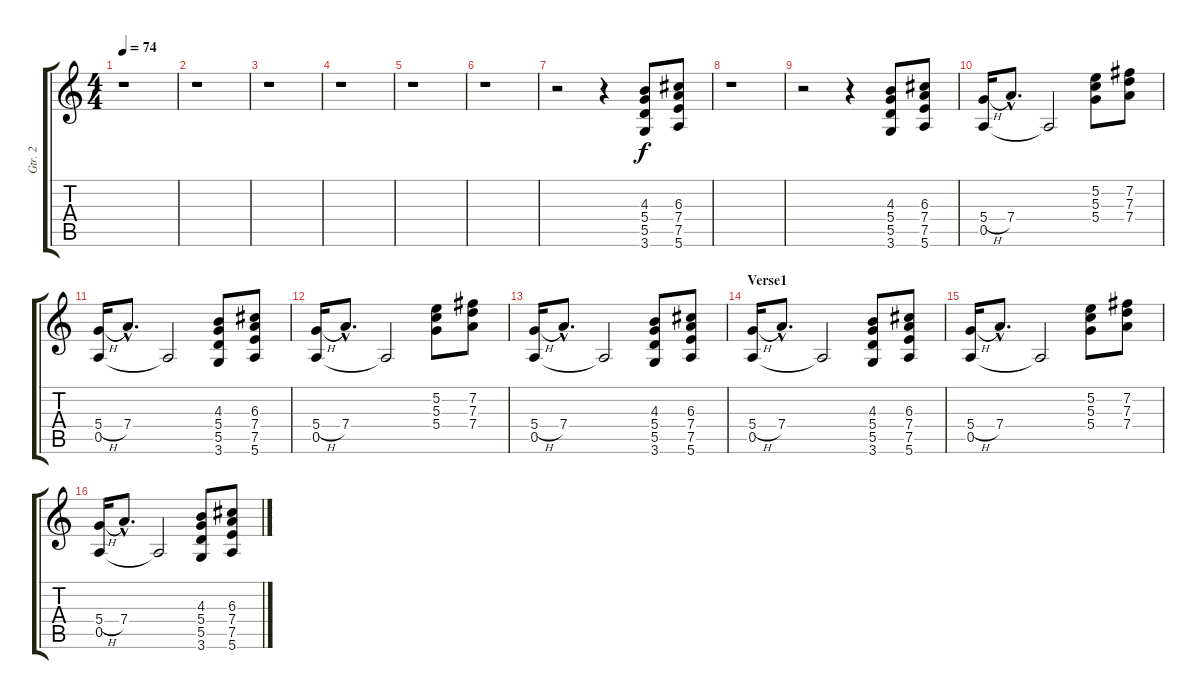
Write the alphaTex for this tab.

\track ("Gtr. 2" "Gtr. 2") {instrument overdrivenguitar}
\staff {score tabs}
\tuning (E4 B3 G3 D3 A2 E2) {hide}
\ts (4 4)
\tempo 74
\clef g2
\ks c
r.1{dy f instrument overdrivenguitar} |
\ks aminor
r.1 |
r.1 |
r.1 |
r.1 |
r.1 |
r.2 r.4 (4.3 5.4 5.5 3.6).8 (6.3 7.4 7.5 5.6).8 |
r.1 |
r.2 r.4 (4.3 5.4 5.5 3.6).8 (6.3 7.4 7.5 5.6).8 |
(5.4{h} 0.5).16 7.4{hac}.8{d} 0.5{t}.2 (5.2 5.3 5.4).8 (7.2 7.3 7.4).8 |
(5.4{h} 0.5).16 7.4{hac}.8{d} 0.5{t}.2 (4.3 5.4 5.5 3.6).8 (6.3 7.4 7.5 5.6).8 |
(5.4{h} 0.5).16 7.4{hac}.8{d} 0.5{t}.2 (5.2 5.3 5.4).8 (7.2 7.3 7.4).8 |
(5.4{h} 0.5).16 7.4{hac}.8{d} 0.5{t}.2 (4.3 5.4 5.5 3.6).8 (6.3 7.4 7.5 5.6).8 |
\section ("" "Verse1")
(5.4{h} 0.5).16 7.4{hac}.8{d} 0.5{t}.2 (4.3 5.4 5.5 3.6).8 (6.3 7.4 7.5 5.6).8 |
(5.4{h} 0.5).16 7.4{hac}.8{d} 0.5{t}.2 (5.2 5.3 5.4).8 (7.2 7.3 7.4).8 |
(5.4{h} 0.5).16 7.4{hac}.8{d} 0.5{t}.2 (4.3 5.4 5.5 3.6).8 (6.3 7.4 7.5 5.6).8
